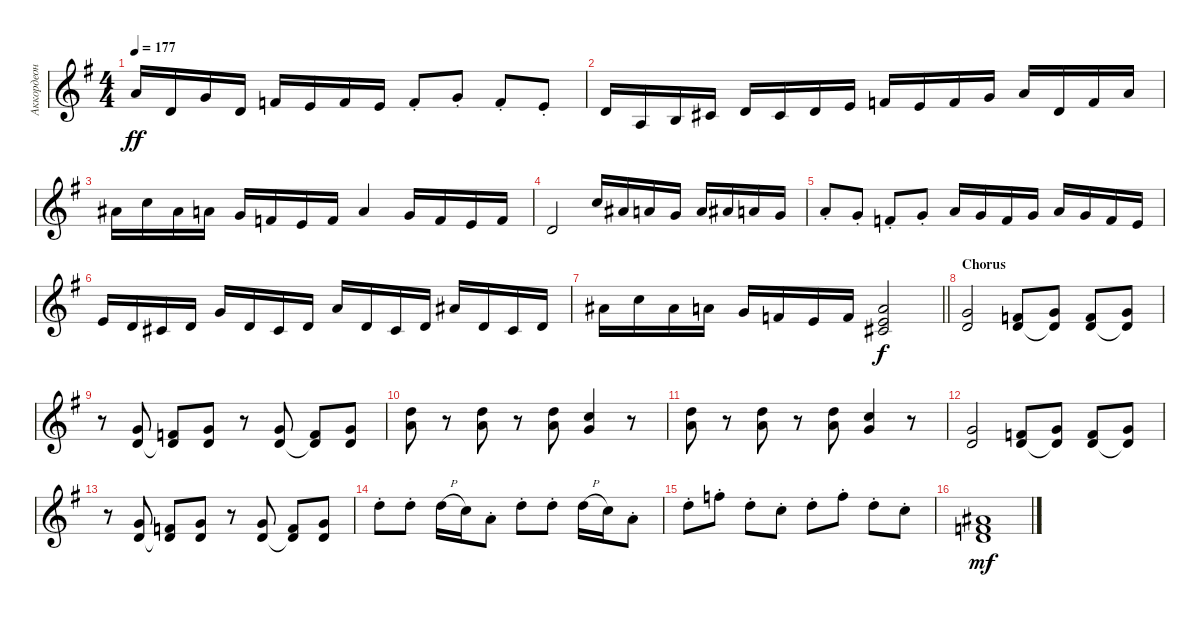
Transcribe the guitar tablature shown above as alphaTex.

\track ("Аккордеон" "Аккордеон") {instrument accordion}
\staff {score}
\tuning (E4 B3 G3 D3 A2 D2) {hide}
\ts (4 4)
\tempo 177
\clef g2
\ks eminor
5.1.16{dy ff} 3.2.16 3.1.16 3.2.16 1.1.16 0.1.16 1.1.16 0.1.16 1.1{st}.8 3.1{st}.8 1.1{st}.8 0.1{st}.8 |
3.2.16 2.3.16 0.2.16 2.2.16 3.2.16 2.2.16 3.2.16 5.2.16 6.2.16 5.2.16 6.2.16 3.1.16 5.1.16 3.2.16 6.2.16 5.1.16 |
6.1.16 8.1.16 6.1.16 5.1.16 3.1.16 1.1.16 0.1.16 1.1.16 5.1.4 3.1.16 1.1.16 0.1.16 1.1.16 |
3.2.2 8.1.16 6.1.16 5.1.16 3.1.16 5.1.16 6.1.16 5.1.16 3.1.16 |
5.1{st}.8 3.1{st}.8 6.2{st}.8 3.1{st}.8 5.1.16 3.1.16 6.2.16 3.1.16 5.1.16 3.1.16 6.2.16 5.2.16 |
0.1.16 3.2.16 2.2.16 3.2.16 3.1.16 3.2.16 2.2.16 3.2.16 5.1.16 3.2.16 2.2.16 3.2.16 6.1.16 3.2.16 2.2.16 3.2.16 |
\barLineRight lightlight
6.1.16 8.1.16 6.1.16 5.1.16 3.1.16 6.2.16 5.2.16 6.2.16 (5.1 5.2 6.3).2{dy f} |
\section ("" "Chorus")
(3.1 3.2).2{volume 12} (1.1 3.2).8 (3.1 3.2{t}).8 (1.1 3.2).8 (3.1 3.2{t}).8 |
r.8 (3.1 3.2).8 (1.1 3.2{t}).8 (3.1 3.2).8 r.8 (3.1 3.2).8 (1.1 3.2{t}).8 (3.1 3.2).8 |
(10.1 10.2).8 r.8 (10.1 10.2).8 r.8 (10.1 10.2).8 (8.1 8.2).4 r.8 |
(10.1 10.2).8 r.8 (10.1 10.2).8 r.8 (10.1 10.2).8 (8.1 8.2).4 r.8 |
(3.1 3.2).2 (1.1 3.2).8 (3.1 3.2{t}).8 (1.1 3.2).8 (3.1 3.2{t}).8 |
r.8 (3.1 3.2).8 (1.1 3.2{t}).8 (3.1 3.2).8 r.8 (3.1 3.2).8 (1.1 3.2{t}).8 (3.1 3.2).8 |
10.1{st}.8 10.1{st}.8 10.1{h}.16 8.1.16 10.2{st}.8 10.1{st}.8 10.1{st}.8 10.1{h}.16 8.1.16 10.2{st}.8 |
10.1{st}.8 13.1{st}.8 10.1{st}.8 8.1{st}.8 10.1{st}.8 13.1{st}.8 10.1{st}.8 8.1{st}.8 |
(6.1 6.2 7.3).1{dy mf}
